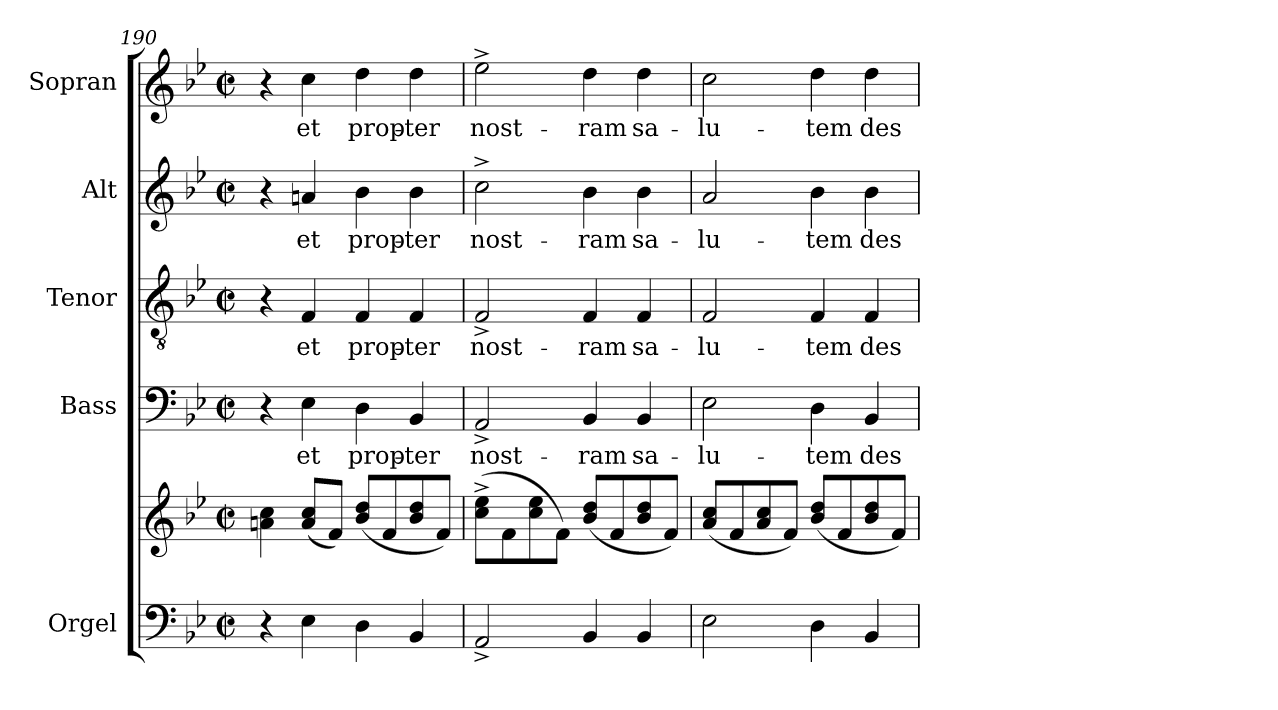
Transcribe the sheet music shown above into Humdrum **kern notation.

**kern	**kern	**kern	**text	**kern	**text	**kern	**text	**kern	**text
*part5	*part5	*part4	*part4	*part3	*part3	*part2	*part2	*part1	*part1
*staff6	*staff5	*staff4	*staff4	*staff3	*staff3	*staff2	*staff2	*staff1	*staff1
*I"Orgel	*	*I"Bass	*	*I"Tenor	*	*I"Alt	*	*I"Sopran	*
*I'Org.	*	*I'B.	*	*I'T.	*	*I'A.	*	*I'S.	*
*clefF4	*clefG2	*clefF4	*	*clefGv2	*	*clefG2	*	*clefG2	*
*k[b-e-]	*k[b-e-]	*k[b-e-]	*	*k[b-e-]	*	*k[b-e-]	*	*k[b-e-]	*
*B-:	*B-:	*B-:	*	*B-:	*	*B-:	*	*B-:	*
*M2/2	*M2/2	*M2/2	*	*M2/2	*	*M2/2	*	*M2/2	*
*met(c|)	*met(c|)	*met(c|)	*	*met(c|)	*	*met(c|)	*	*met(c|)	*
=190	=190	=190	=190	=190	=190	=190	=190	=190	=190
4r	4an\ 4cc\	4r	.	4r	.	4r	.	4r	.
!	!	!	!LO:LY:b	!	!LO:LY:b	!	!LO:LY:b	!	!LO:LY:b
4E-\	(<8a/ 8cc/L	4E-\	et	4F/	et	4an/	et	4cc\	et
.	8f/J)	.	.	.	.	.	.	.	.
!	!	!	!LO:LY:b	!	!LO:LY:b	!	!LO:LY:b	!	!LO:LY:b
4D\	(<8b-/ 8dd/L	4D\	prop-	4F/	prop-	4b-\	prop-	4dd\	prop-
.	8f/	.	.	.	.	.	.	.	.
!	!	!	!LO:LY:b	!	!LO:LY:b	!	!LO:LY:b	!	!LO:LY:b
4BB-/	8b-/ 8dd/	4BB-/	-ter	4F/	-ter	4b-\	-ter	4dd\	-ter
.	8f/J)	.	.	.	.	.	.	.	.
!!LO:PB:g=z
=191	=191	=191	=191	=191	=191	=191	=191	=191	=191
!	!	!	!LO:LY:b	!	!LO:LY:b	!	!LO:LY:b	!	!LO:LY:b
2AA^</	(>8cc\^> 8ee-\^>L	2AA^>/	nost-	2F^>/	nost-	2cc^>\	nost-	2ee-^>\	nost-
.	8f\	.	.	.	.	.	.	.	.
.	8cc\ 8ee-\	.	.	.	.	.	.	.	.
.	8f\J)	.	.	.	.	.	.	.	.
!	!	!	!LO:LY:b	!	!LO:LY:b	!	!LO:LY:b	!	!LO:LY:b
4BB-/	(<8b-/ 8dd/L	4BB-/	-ram	4F/	-ram	4b-\	-ram	4dd\	-ram
.	8f/	.	.	.	.	.	.	.	.
!	!	!	!LO:LY:b	!	!LO:LY:b	!	!LO:LY:b	!	!LO:LY:b
4BB-/	8b-/ 8dd/	4BB-/	sa-	4F/	sa-	4b-\	sa-	4dd\	sa-
.	8f/J)	.	.	.	.	.	.	.	.
=192	=192	=192	=192	=192	=192	=192	=192	=192	=192
!	!	!	!LO:LY:b	!	!LO:LY:b	!	!LO:LY:b	!	!LO:LY:b
2E-\	(<8a/ 8cc/L	2E-\	-lu-	2F/	-lu-	2a/	-lu-	2cc\	-lu-
.	8f/	.	.	.	.	.	.	.	.
.	8a/ 8cc/	.	.	.	.	.	.	.	.
.	8f/J)	.	.	.	.	.	.	.	.
!	!	!	!LO:LY:b	!	!LO:LY:b	!	!LO:LY:b	!	!LO:LY:b
4D\	(<8b-/ 8dd/L	4D\	-tem	4F/	-tem	4b-\	-tem	4dd\	-tem
.	8f/	.	.	.	.	.	.	.	.
!	!	!	!LO:LY:b	!	!LO:LY:b	!	!LO:LY:b	!	!LO:LY:b
4BB-/	8b-/ 8dd/	4BB-/	des-	4F/	des-	4b-\	des-	4dd\	des-
.	8f/J)	.	.	.	.	.	.	.	.
=	=	=	=	=	=	=	=	=	=
*-	*-	*-	*-	*-	*-	*-	*-	*-	*-
